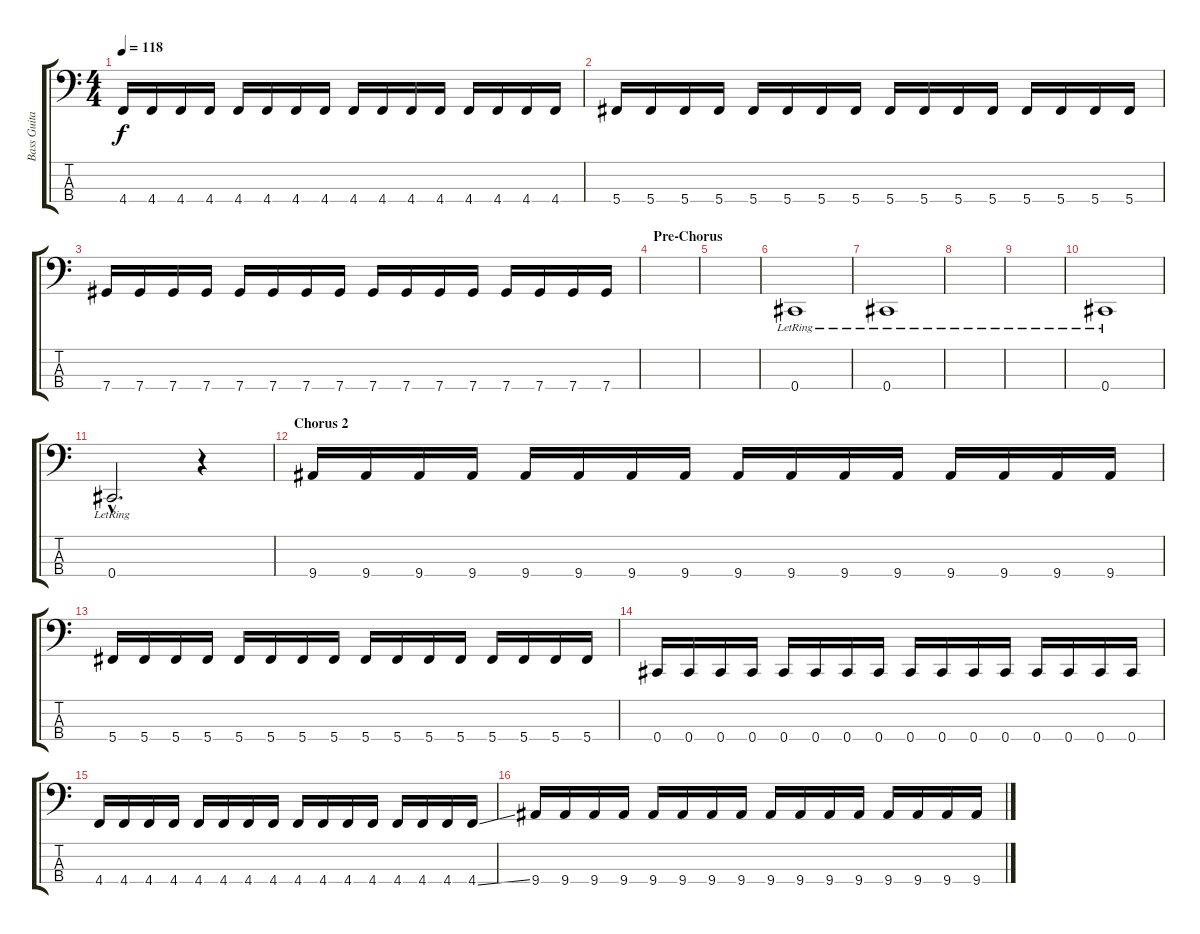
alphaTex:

\track ("Bass Guitar" "Bass Guita") {instrument electricbassfinger}
\staff {score tabs}
\tuning (Gb2 Db2 Ab1 Db1) {hide}
\ts (4 4)
\tempo 118
\clef f4
\ks c
4.4.16{dy f} 4.4.16 4.4.16 4.4.16 4.4.16 4.4.16 4.4.16 4.4.16 4.4.16 4.4.16 4.4.16 4.4.16 4.4.16 4.4.16 4.4.16 4.4.16 |
5.4.16 5.4.16 5.4.16 5.4.16 5.4.16 5.4.16 5.4.16 5.4.16 5.4.16 5.4.16 5.4.16 5.4.16 5.4.16 5.4.16 5.4.16 5.4.16 |
7.4.16 7.4.16 7.4.16 7.4.16 7.4.16 7.4.16 7.4.16 7.4.16 7.4.16 7.4.16 7.4.16 7.4.16 7.4.16 7.4.16 7.4.16 7.4.16 |
\section ("" "Pre-Chorus")
|
|
0.4{lr}.1 |
0.4{lr}.1 |
|
|
0.4{lr}.1 |
0.4{hac lr}.2{d} r.4 |
\section ("" "Chorus 2")
9.4.16 9.4.16 9.4.16 9.4.16 9.4.16 9.4.16 9.4.16 9.4.16 9.4.16 9.4.16 9.4.16 9.4.16 9.4.16 9.4.16 9.4.16 9.4.16 |
5.4.16 5.4.16 5.4.16 5.4.16 5.4.16 5.4.16 5.4.16 5.4.16 5.4.16 5.4.16 5.4.16 5.4.16 5.4.16 5.4.16 5.4.16 5.4.16 |
0.4.16 0.4.16 0.4.16 0.4.16 0.4.16 0.4.16 0.4.16 0.4.16 0.4.16 0.4.16 0.4.16 0.4.16 0.4.16 0.4.16 0.4.16 0.4.16 |
4.4.16 4.4.16 4.4.16 4.4.16 4.4.16 4.4.16 4.4.16 4.4.16 4.4.16 4.4.16 4.4.16 4.4.16 4.4.16 4.4.16 4.4.16 4.4{ss}.16 |
9.4.16 9.4.16 9.4.16 9.4.16 9.4.16 9.4.16 9.4.16 9.4.16 9.4.16 9.4.16 9.4.16 9.4.16 9.4.16 9.4.16 9.4.16 9.4{ss}.16
